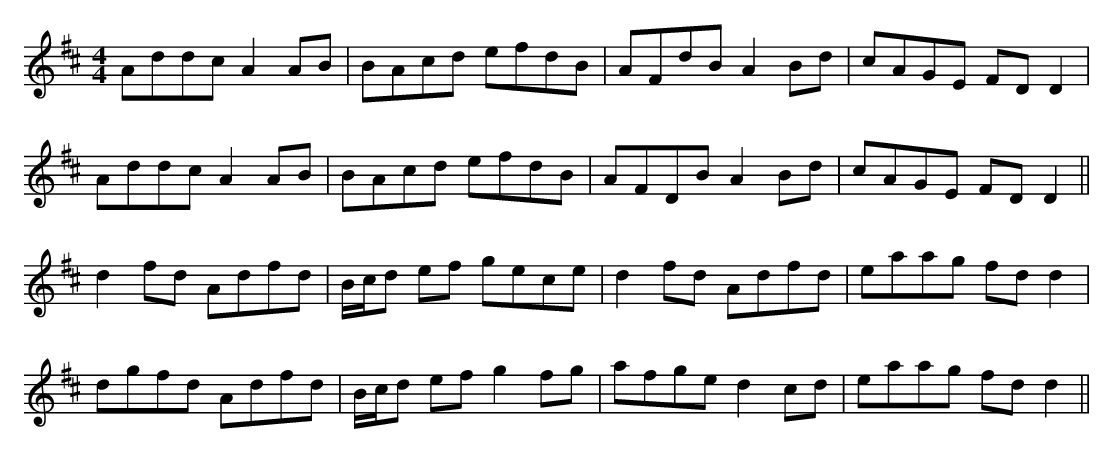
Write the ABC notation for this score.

X:1
M:4/4
K:D
Addc A2AB|BAcd efdB|AFdB A2Bd|cAGE FDD2|
Addc A2AB|BAcd efdB|AFDB A2Bd|cAGE FDD2||
d2fd Adfd|B/c/d ef gece|d2fd Adfd|eaag fdd2|
dgfd Adfd|B/c/d ef g2fg|afge d2cd|eaag fdd2||
